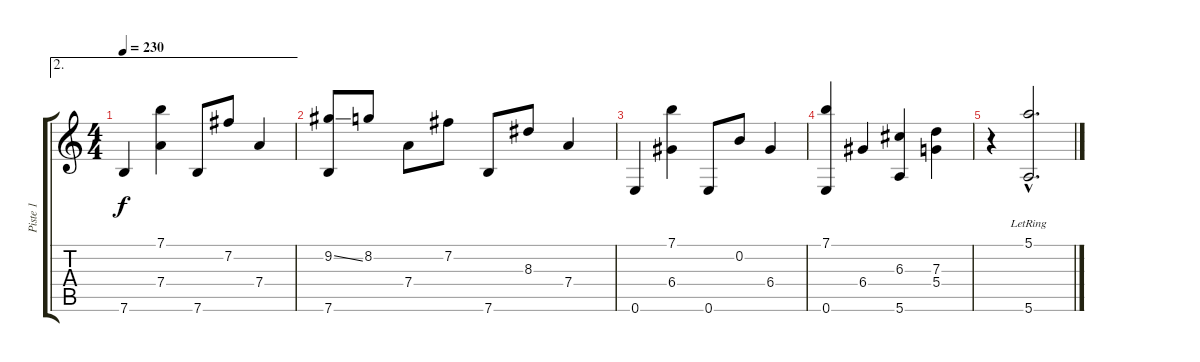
\track ("Piste 1" "Piste 1") {instrument acousticguitarsteel}
\staff {score tabs}
\tuning (E4 B3 G3 D3 A2 E2) {hide}
\ae 2
\ts (4 4)
\tempo 230
\clef g2
\ks c
7.6.4{dy f} (7.1 7.4).4 7.6.8 7.2.8 7.4.4 |
(9.2{ss} 7.6).8 8.2.8 7.4.8 7.2.8 7.6.8 8.3.8 7.4.4 |
0.6.4 (7.1 6.4).4 0.6.8 0.2.8 6.4.4 |
(7.1 0.6).4 6.4.4 (6.3 5.6).4 (7.3 5.4).4 |
r.4 (5.1{hac lr} 5.6{hac lr}).2{d}
